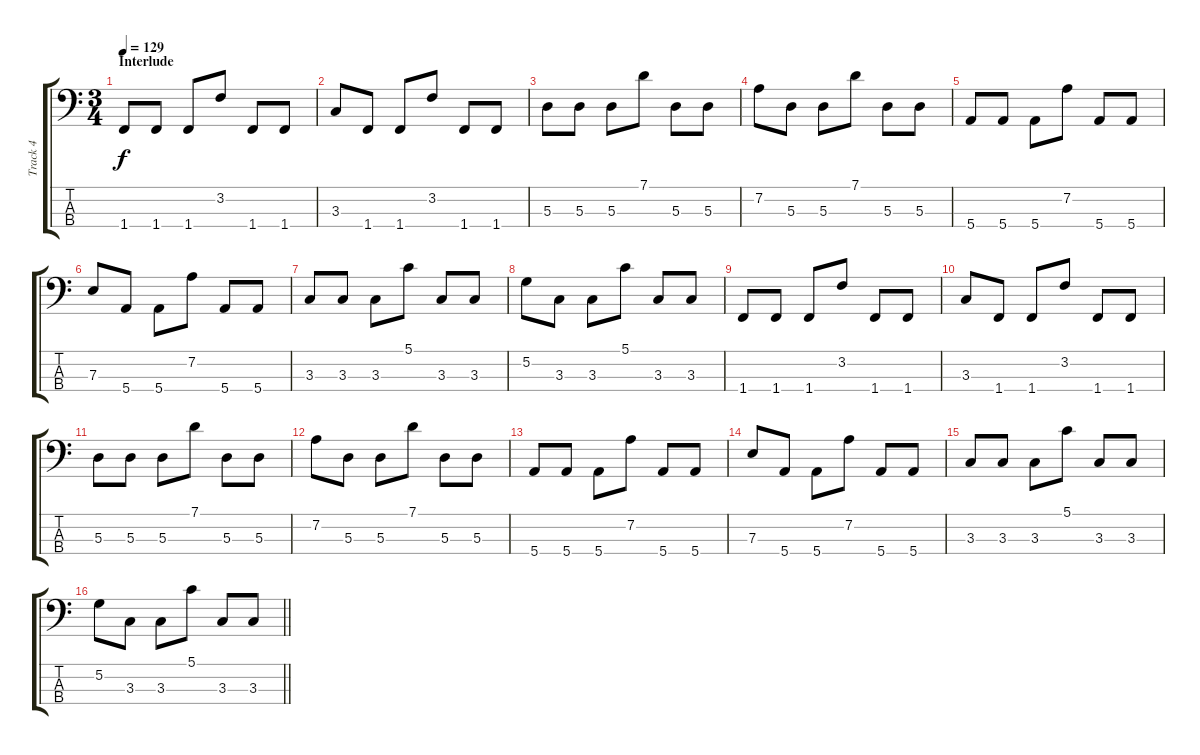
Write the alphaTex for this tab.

\track ("Track 4" "Track 4") {instrument electricbassfinger}
\staff {score tabs}
\tuning (G2 D2 A1 E1) {hide}
\ts (3 4)
\section ("" "Interlude")
\tempo 129
\clef f4
\ks c
1.4.8{dy f} 1.4.8 1.4.8 3.2.8 1.4.8 1.4.8 |
3.3.8 1.4.8 1.4.8 3.2.8 1.4.8 1.4.8 |
5.3.8 5.3.8 5.3.8 7.1.8 5.3.8 5.3.8 |
7.2.8 5.3.8 5.3.8 7.1.8 5.3.8 5.3.8 |
5.4.8 5.4.8 5.4.8 7.2.8 5.4.8 5.4.8 |
7.3.8 5.4.8 5.4.8 7.2.8 5.4.8 5.4.8 |
3.3.8 3.3.8 3.3.8 5.1.8 3.3.8 3.3.8 |
5.2.8 3.3.8 3.3.8 5.1.8 3.3.8 3.3.8 |
1.4.8 1.4.8 1.4.8 3.2.8 1.4.8 1.4.8 |
3.3.8 1.4.8 1.4.8 3.2.8 1.4.8 1.4.8 |
5.3.8 5.3.8 5.3.8 7.1.8 5.3.8 5.3.8 |
7.2.8 5.3.8 5.3.8 7.1.8 5.3.8 5.3.8 |
5.4.8 5.4.8 5.4.8 7.2.8 5.4.8 5.4.8 |
7.3.8 5.4.8 5.4.8 7.2.8 5.4.8 5.4.8 |
3.3.8 3.3.8 3.3.8 5.1.8 3.3.8 3.3.8 |
\barLineRight lightlight
5.2.8 3.3.8 3.3.8 5.1.8 3.3.8 3.3.8
